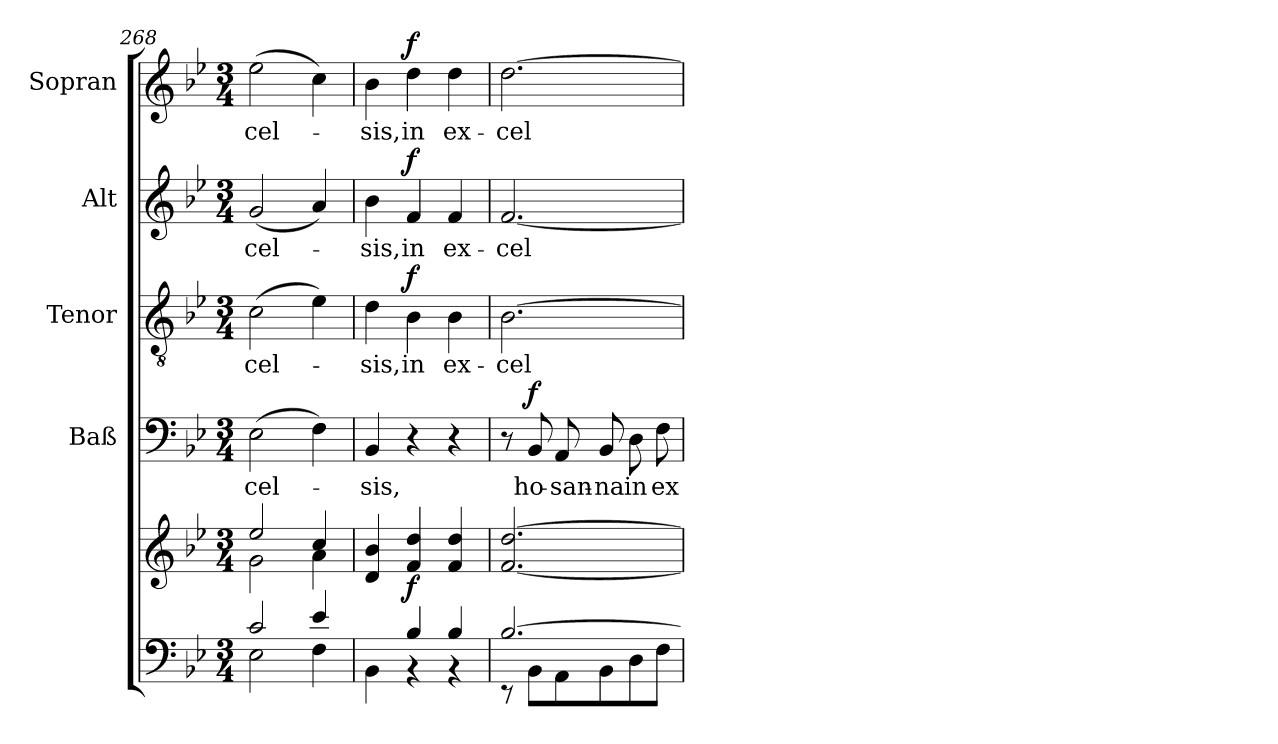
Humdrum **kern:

**kern	**kern	**dynam	**kern	**text	**dynam	**kern	**text	**dynam	**kern	**text	**dynam	**kern	**text	**dynam
*part5	*part5	*part5	*part4	*part4	*part4	*part3	*part3	*part3	*part2	*part2	*part2	*part1	*part1	*part1
*staff6	*staff5	*staff5/6	*staff4	*staff4	*staff4	*staff3	*staff3	*staff3	*staff2	*staff2	*staff2	*staff1	*staff1	*staff1
*	*	*	*I"Baß	*	*	*I"Tenor	*	*	*I"Alt	*	*	*I"Sopran	*	*
*	*	*	*I'Baß	*	*	*I'Ten	*	*	*I'Alt	*	*	*I'Sop	*	*
*clefF4	*clefG2	*	*clefF4	*	*	*clefGv2	*	*	*clefG2	*	*	*clefG2	*	*
*k[b-e-]	*k[b-e-]	*	*k[b-e-]	*	*	*k[b-e-]	*	*	*k[b-e-]	*	*	*k[b-e-]	*	*
*B-:	*B-:	*	*B-:	*	*	*B-:	*	*	*B-:	*	*	*B-:	*	*
*M3/4	*M3/4	*	*M3/4	*	*	*M3/4	*	*	*M3/4	*	*	*M3/4	*	*
=268	=268	=268	=268	=268	=268	=268	=268	=268	=268	=268	=268	=268	=268	=268
*^	*^	*	*	*	*	*	*	*	*	*	*	*	*	*
!	!	!	!	!	!	!LO:LY:b	!	!	!LO:LY:b	!	!	!LO:LY:b	!	!	!LO:LY:b	!
2c/	2E-\	2ee-/	2g\	.	(>2E-\	-cel-	.	(>2c\	-cel-	.	(<2g/	-cel-	.	(>2ee-\	-cel-	.
4e-/	4F\	4cc/	4a\	.	4F\)	.	.	4e-\)	.	.	4a/)	.	.	4cc\)	.	.
=269	=269	=269	=269	=269	=269	=269	=269	=269	=269	=269	=269	=269	=269	=269	=269	=269
!	!	!	!	!	!	!LO:LY:b	!	!	!LO:LY:b	!	!	!LO:LY:b	!	!	!LO:LY:b	!
*	*	*v	*v	*	*	*	*	*	*	*	*	*	*	*	*	*
4ryy	4BB-\	4d/ 4b-/	.	4BB-/	-sis,	.	4d\	-sis,	.	4b-\	-sis,	.	4b-\	-sis,	.
!	!	!	!LO:DY:b	!	!	!	!	!LO:LY:b	!LO:DY:a	!	!LO:LY:b	!LO:DY:a	!	!LO:LY:b	!LO:DY:a
4B-/	4rBB	4f/ 4dd/	f	4r	.	.	4B-\	in	f	4f/	in	f	4dd\	in	f
!	!	!	!	!	!	!	!	!LO:LY:b	!	!	!LO:LY:b	!	!	!LO:LY:b	!
4B-/	4rBB	4f/ 4dd/	.	4r	.	.	4B-\	ex-	.	4f/	ex-	.	4dd\	ex-	.
=270	=270	=270	=270	=270	=270	=270	=270	=270	=270	=270	=270	=270	=270	=270	=270
!	!	!	!	!	!	!	!	!LO:LY:b	!	!	!LO:LY:b	!	!	!LO:LY:b	!
[>2.B-/	8rEE	[2.f/ [2.dd/	.	8r	.	.	[2.B-\	-cel-	.	[2.f/	-cel-	.	[2.dd\	-cel-	.
!	!	!	!	!	!LO:LY:b	!LO:DY:a	!	!	!	!	!	!	!	!	!
.	8BB-\L	.	.	8BB-/	ho-	f	.	.	.	.	.	.	.	.	.
!	!	!	!	!	!LO:LY:b	!	!	!	!	!	!	!	!	!	!
.	8AA\	.	.	8AA/	-san-	.	.	.	.	.	.	.	.	.	.
!	!	!	!	!	!LO:LY:b	!	!	!	!	!	!	!	!	!	!
.	8BB-\	.	.	8BB-/	-na	.	.	.	.	.	.	.	.	.	.
!	!	!	!	!	!LO:LY:b	!	!	!	!	!	!	!	!	!	!
.	8D\	.	.	8D\	in	.	.	.	.	.	.	.	.	.	.
!	!	!	!	!	!LO:LY:b	!	!	!	!	!	!	!	!	!	!
.	8F\J	.	.	8F\	ex-	.	.	.	.	.	.	.	.	.	.
*v	*v	*	*	*	*	*	*	*	*	*	*	*	*	*	*
=	=	=	=	=	=	=	=	=	=	=	=	=	=	=
*-	*-	*-	*-	*-	*-	*-	*-	*-	*-	*-	*-	*-	*-	*-
